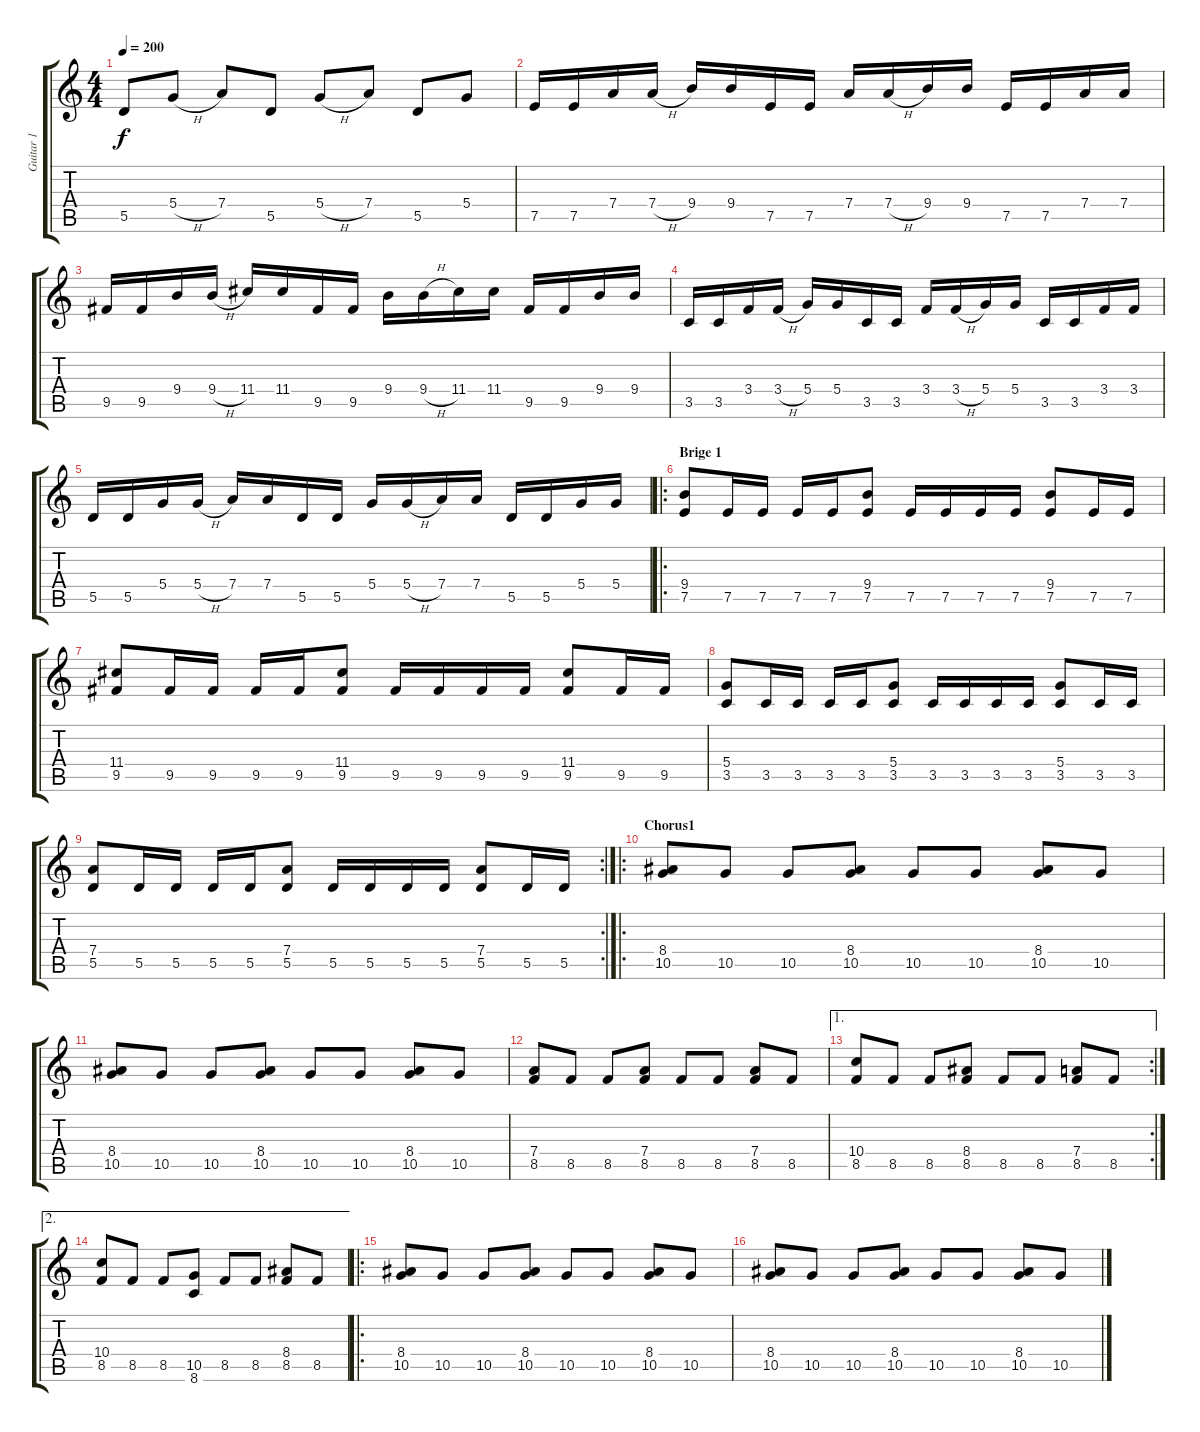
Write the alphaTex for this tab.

\track ("Guitar 1" "Guitar 1") {instrument distortionguitar}
\staff {score tabs}
\tuning (E4 B3 G3 D3 A2 E2) {hide}
\ts (4 4)
\tempo 200
\clef g2
\ks c
5.5.8{dy f} 5.4{h}.8 7.4.8 5.5.8 5.4{h}.8 7.4.8 5.5.8 5.4.8 |
7.5.16 7.5.16 7.4.16 7.4{h}.16 9.4.16 9.4.16 7.5.16 7.5.16 7.4.16 7.4{h}.16 9.4.16 9.4.16 7.5.16 7.5.16 7.4.16 7.4.16 |
9.5.16 9.5.16 9.4.16 9.4{h}.16 11.4.16 11.4.16 9.5.16 9.5.16 9.4.16 9.4{h}.16 11.4.16 11.4.16 9.5.16 9.5.16 9.4.16 9.4.16 |
3.5.16 3.5.16 3.4.16 3.4{h}.16 5.4.16 5.4.16 3.5.16 3.5.16 3.4.16 3.4{h}.16 5.4.16 5.4.16 3.5.16 3.5.16 3.4.16 3.4.16 |
5.5.16 5.5.16 5.4.16 5.4{h}.16 7.4.16 7.4.16 5.5.16 5.5.16 5.4.16 5.4{h}.16 7.4.16 7.4.16 5.5.16 5.5.16 5.4.16 5.4.16 |
\ro
\section ("" "Brige 1")
(9.4 7.5).8 7.5.16 7.5.16 7.5.16 7.5.16 (9.4 7.5).8 7.5.16 7.5.16 7.5.16 7.5.16 (9.4 7.5).8 7.5.16 7.5.16 |
(11.4 9.5).8 9.5.16 9.5.16 9.5.16 9.5.16 (11.4 9.5).8 9.5.16 9.5.16 9.5.16 9.5.16 (11.4 9.5).8 9.5.16 9.5.16 |
(5.4 3.5).8 3.5.16 3.5.16 3.5.16 3.5.16 (5.4 3.5).8 3.5.16 3.5.16 3.5.16 3.5.16 (5.4 3.5).8 3.5.16 3.5.16 |
\rc 2
(7.4 5.5).8 5.5.16 5.5.16 5.5.16 5.5.16 (7.4 5.5).8 5.5.16 5.5.16 5.5.16 5.5.16 (7.4 5.5).8 5.5.16 5.5.16 |
\ro
\section ("" "Chorus1")
(8.4 10.5).8 10.5.8 10.5.8 (8.4 10.5).8 10.5.8 10.5.8 (8.4 10.5).8 10.5.8 |
(8.4 10.5).8 10.5.8 10.5.8 (8.4 10.5).8 10.5.8 10.5.8 (8.4 10.5).8 10.5.8 |
(7.4 8.5).8 8.5.8 8.5.8 (7.4 8.5).8 8.5.8 8.5.8 (7.4 8.5).8 8.5.8 |
\ae 1
\rc 2
(10.4 8.5).8 8.5.8 8.5.8 (8.4 8.5).8 8.5.8 8.5.8 (7.4 8.5).8 8.5.8 |
\ae 2
(10.4 8.5).8 8.5.8 8.5.8 (10.5 8.6).8 8.5.8 8.5.8 (8.4 8.5).8 8.5.8 |
\ro
(8.4 10.5).8 10.5.8 10.5.8 (8.4 10.5).8 10.5.8 10.5.8 (8.4 10.5).8 10.5.8 |
(8.4 10.5).8 10.5.8 10.5.8 (8.4 10.5).8 10.5.8 10.5.8 (8.4 10.5).8 10.5.8
